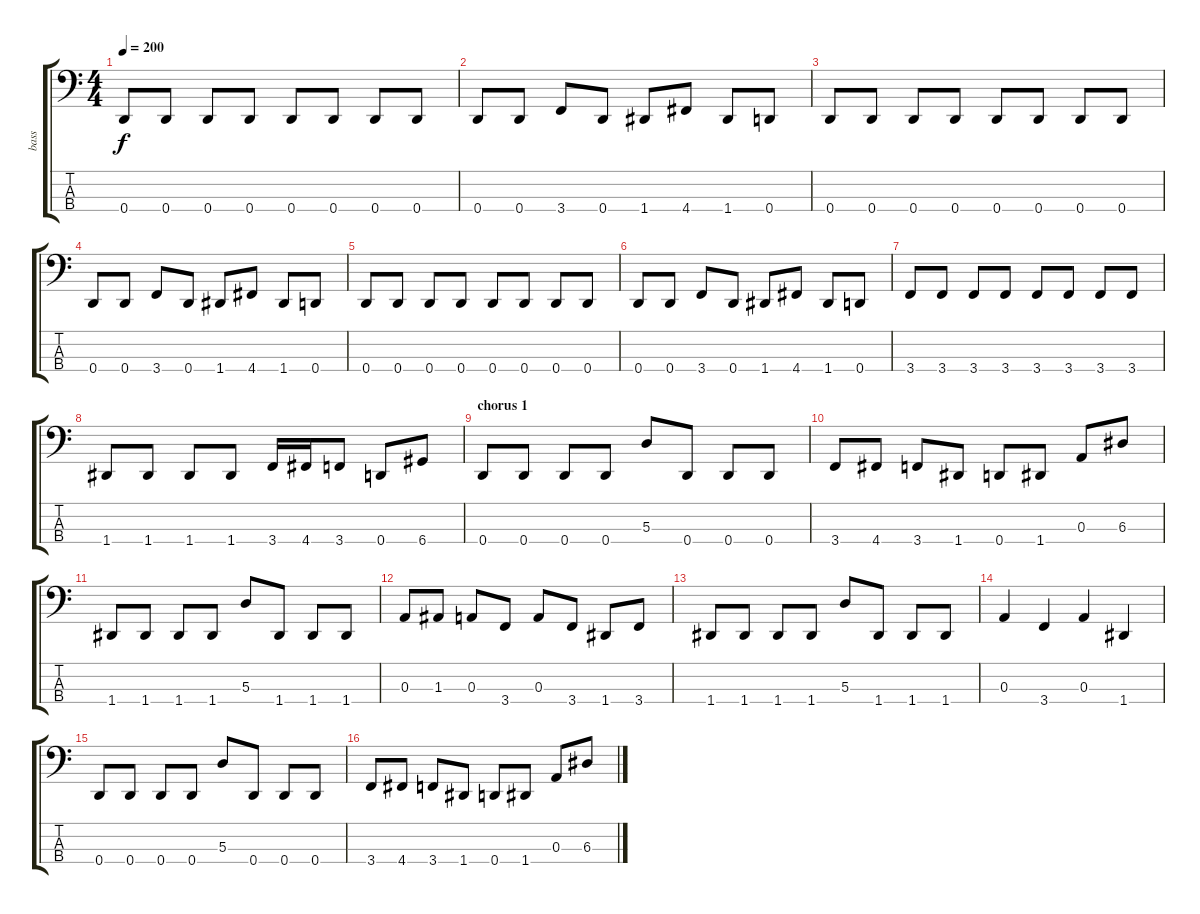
\track ("bass" "bass") {instrument electricbasspick}
\staff {score tabs}
\tuning (G2 D2 A1 D1) {hide}
\ts (4 4)
\tempo 200
\clef f4
\ks c
0.4.8{dy f} 0.4.8 0.4.8 0.4.8 0.4.8 0.4.8 0.4.8 0.4.8 |
0.4.8 0.4.8 3.4.8 0.4.8 1.4.8 4.4.8 1.4.8 0.4.8 |
0.4.8 0.4.8 0.4.8 0.4.8 0.4.8 0.4.8 0.4.8 0.4.8 |
0.4.8 0.4.8 3.4.8 0.4.8 1.4.8 4.4.8 1.4.8 0.4.8 |
0.4.8 0.4.8 0.4.8 0.4.8 0.4.8 0.4.8 0.4.8 0.4.8 |
0.4.8 0.4.8 3.4.8 0.4.8 1.4.8 4.4.8 1.4.8 0.4.8 |
3.4.8 3.4.8 3.4.8 3.4.8 3.4.8 3.4.8 3.4.8 3.4.8 |
1.4.8 1.4.8 1.4.8 1.4.8 3.4.16 4.4.16 3.4.8 0.4.8 6.4.8 |
\section ("" "chorus 1")
0.4.8 0.4.8 0.4.8 0.4.8 5.3.8 0.4.8 0.4.8 0.4.8 |
3.4.8 4.4.8 3.4.8 1.4.8 0.4.8 1.4.8 0.3.8 6.3.8 |
1.4.8 1.4.8 1.4.8 1.4.8 5.3.8 1.4.8 1.4.8 1.4.8 |
0.3.8 1.3.8 0.3.8 3.4.8 0.3.8 3.4.8 1.4.8 3.4.8 |
1.4.8 1.4.8 1.4.8 1.4.8 5.3.8 1.4.8 1.4.8 1.4.8 |
0.3.4 3.4.4 0.3.4 1.4.4 |
0.4.8 0.4.8 0.4.8 0.4.8 5.3.8 0.4.8 0.4.8 0.4.8 |
3.4.8 4.4.8 3.4.8 1.4.8 0.4.8 1.4.8 0.3.8 6.3.8
